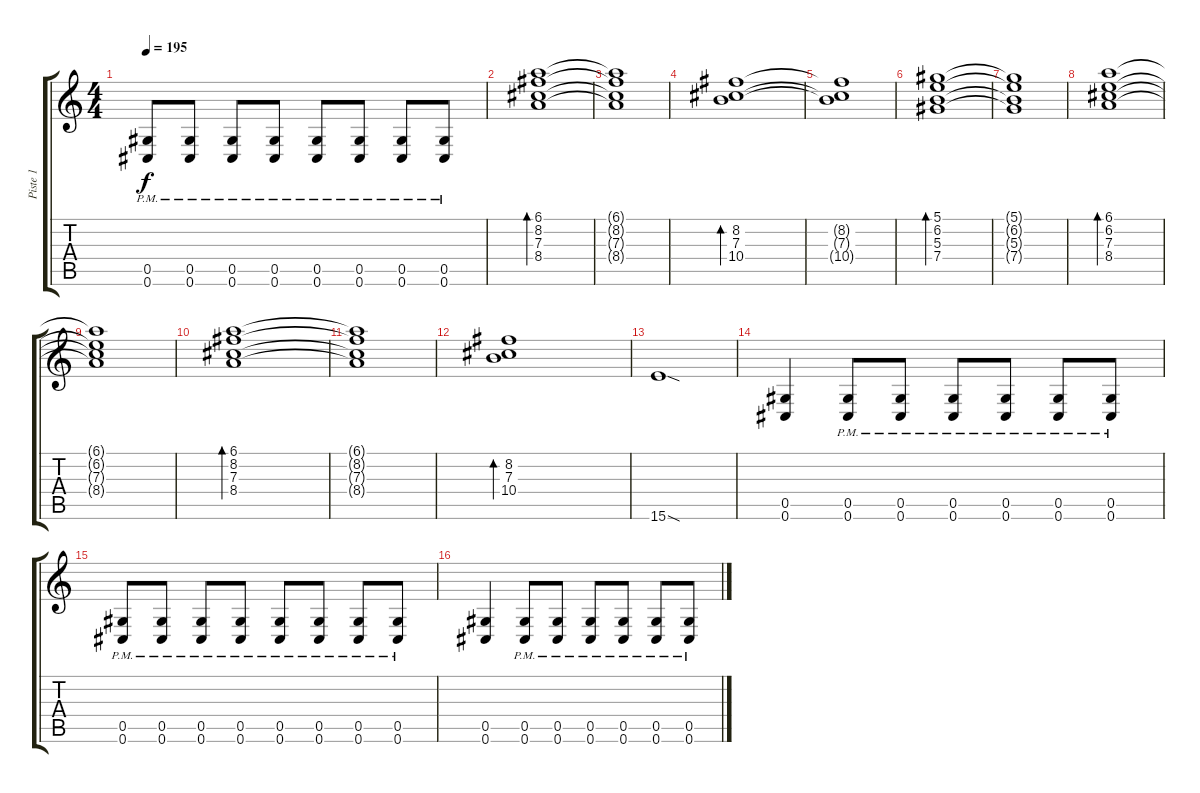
\track ("Piste 1" "Piste 1") {instrument distortionguitar}
\staff {score tabs}
\tuning (Eb4 Bb3 Gb3 Db3 Ab2 Db2) {hide}
\ts (4 4)
\tempo 195
\clef g2
\ks c
(0.5{pm} 0.6{pm}).8{dy f} (0.5{pm} 0.6{pm}).8 (0.5{pm} 0.6{pm}).8 (0.5{pm} 0.6{pm}).8 (0.5{pm} 0.6{pm}).8 (0.5{pm} 0.6{pm}).8 (0.5{pm} 0.6{pm}).8 (0.5{pm} 0.6{pm}).8 |
(6.1 8.2 7.3 8.4).1{bd 480 instrument electricguitarclean} |
(6.1{t} 8.2{t} 7.3{t} 8.4{t}).1 |
(8.2 7.3 10.4).1{bd 480} |
(8.2{t} 7.3{t} 10.4{t}).1 |
(5.1 6.2 5.3 7.4).1{bd 480} |
(5.1{t} 6.2{t} 5.3{t} 7.4{t}).1 |
(6.1 6.2 7.3 8.4).1{bd 480} |
(6.1{t} 6.2{t} 7.3{t} 8.4{t}).1 |
(6.1 8.2 7.3 8.4).1{bd 480 instrument electricguitarclean} |
(6.1{t} 8.2{t} 7.3{t} 8.4{t}).1 |
(8.2 7.3 10.4).1{bd 480} |
15.6{sod}.1{instrument distortionguitar} |
(0.5 0.6).4{instrument distortionguitar} (0.5{pm} 0.6{pm}).8 (0.5{pm} 0.6{pm}).8 (0.5{pm} 0.6{pm}).8 (0.5{pm} 0.6{pm}).8 (0.5{pm} 0.6{pm}).8 (0.5{pm} 0.6{pm}).8 |
(0.5{pm} 0.6{pm}).8 (0.5{pm} 0.6{pm}).8 (0.5{pm} 0.6{pm}).8 (0.5{pm} 0.6{pm}).8 (0.5{pm} 0.6{pm}).8 (0.5{pm} 0.6{pm}).8 (0.5{pm} 0.6{pm}).8 (0.5{pm} 0.6{pm}).8 |
(0.5 0.6).4 (0.5{pm} 0.6{pm}).8 (0.5{pm} 0.6{pm}).8 (0.5{pm} 0.6{pm}).8 (0.5{pm} 0.6{pm}).8 (0.5{pm} 0.6{pm}).8 (0.5{pm} 0.6{pm}).8
